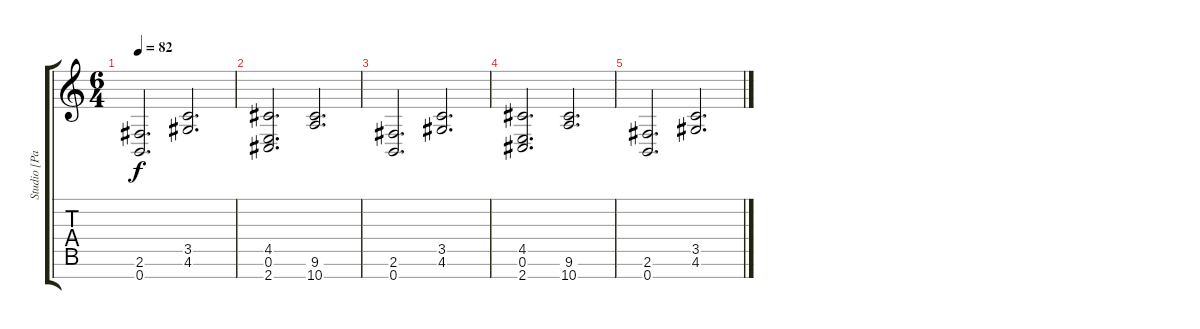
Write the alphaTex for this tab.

\track ("Studio [Pad/FX]" "Studio [Pa") {instrument fx7echoes}
\staff {score tabs}
\tuning (E4 B3 G3 D3 A2 E2 B1) {hide}
\ts (6 4)
\tempo 82
\clef g2
\ks c
(2.6 0.7).2{d ot 8vb dy f} (3.5 4.6).2{d ot 8vb} |
(4.5 0.6 2.7).2{d ot 8vb} (9.6 10.7).2{d ot 8vb} |
(2.6 0.7).2{d ot 8vb} (3.5 4.6).2{d ot 8vb} |
(4.5 0.6 2.7).2{d ot 8vb} (9.6 10.7).2{d ot 8vb} |
(2.6 0.7).2{d ot 8vb} (3.5 4.6).2{d ot 8vb}
